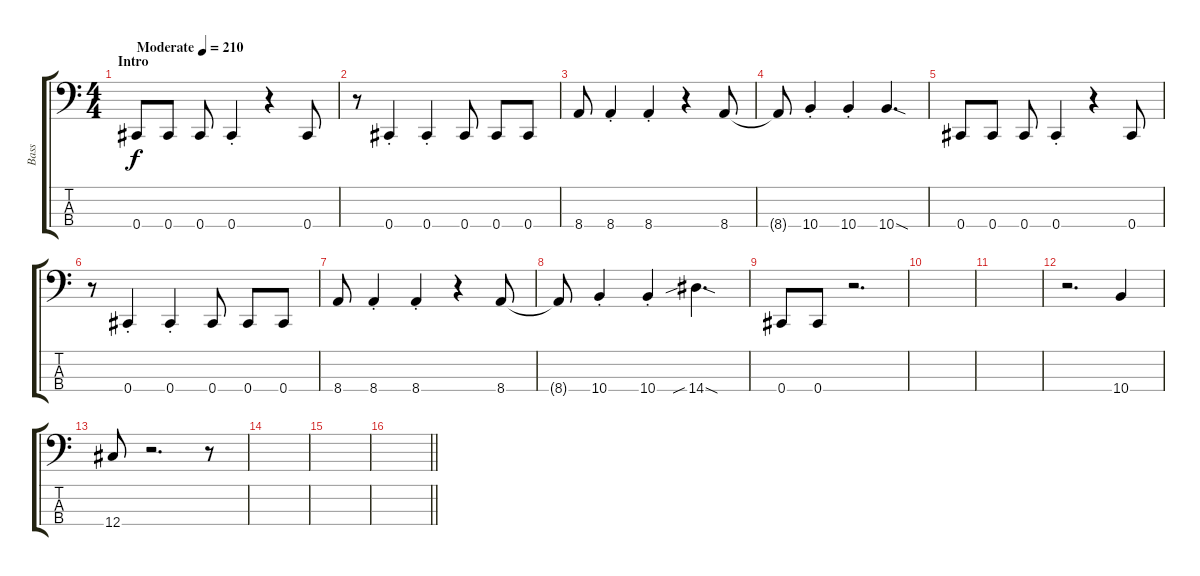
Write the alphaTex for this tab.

\track ("Bass" "Bass") {instrument electricbassfinger}
\staff {score tabs}
\tuning (Gb2 Db2 Ab1 Db1) {hide}
\ts (4 4)
\section ("" "Intro")
\tempo (210 "Moderate")
\clef f4
\ks c
0.4.8{dy f instrument electricbassfinger} 0.4.8 0.4.8 0.4{st}.4 r.4 0.4.8 |
r.8 0.4{st}.4 0.4{st}.4 0.4.8 0.4.8 0.4.8 |
8.4.8 8.4{st}.4 8.4{st}.4 r.4 8.4.8 |
8.4{t}.8 10.4{st}.4 10.4{st}.4 10.4{sod}.4{d} |
0.4.8 0.4.8 0.4.8 0.4{st}.4 r.4 0.4.8 |
r.8 0.4{st}.4 0.4{st}.4 0.4.8 0.4.8 0.4.8 |
8.4.8 8.4{st}.4 8.4{st}.4 r.4 8.4.8 |
8.4{t}.8 10.4{st}.4 10.4{st}.4 14.4{sib sod}.4{d} |
0.4.8 0.4.8 r.2{d} |
|
|
r.2{d} 10.4.4 |
12.4.8 r.2{d} r.8 |
|
|
\barLineRight lightlight
